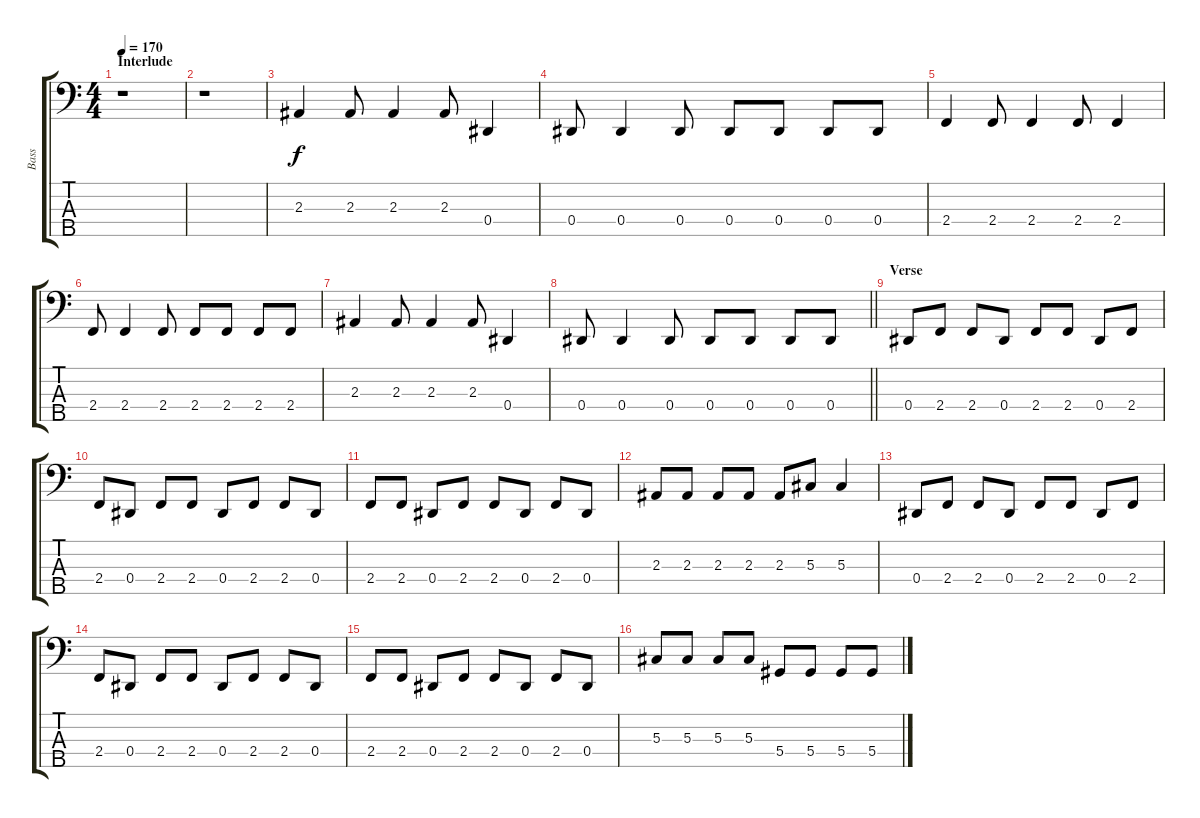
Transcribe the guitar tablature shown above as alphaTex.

\track ("Bass" "Bass") {instrument electricbassfinger}
\staff {score tabs}
\tuning (Gb2 Db2 Ab1 Eb1 Bb0) {hide}
\ts (4 4)
\section ("" "Interlude")
\tempo 170
\clef f4
\ks c
r.1{dy f} |
r.1 |
2.3.4 2.3.8 2.3.4 2.3.8 0.4.4 |
0.4.8 0.4.4 0.4.8 0.4.8 0.4.8 0.4.8 0.4.8 |
2.4.4 2.4.8 2.4.4 2.4.8 2.4.4 |
2.4.8 2.4.4 2.4.8 2.4.8 2.4.8 2.4.8 2.4.8 |
2.3.4 2.3.8 2.3.4 2.3.8 0.4.4 |
\barLineRight lightlight
0.4.8 0.4.4 0.4.8 0.4.8 0.4.8 0.4.8 0.4.8 |
\section ("" "Verse")
0.4.8 2.4.8 2.4.8 0.4.8 2.4.8 2.4.8 0.4.8 2.4.8 |
2.4.8 0.4.8 2.4.8 2.4.8 0.4.8 2.4.8 2.4.8 0.4.8 |
2.4.8 2.4.8 0.4.8 2.4.8 2.4.8 0.4.8 2.4.8 0.4.8 |
2.3.8 2.3.8 2.3.8 2.3.8 2.3.8 5.3.8 5.3.4 |
0.4.8 2.4.8 2.4.8 0.4.8 2.4.8 2.4.8 0.4.8 2.4.8 |
2.4.8 0.4.8 2.4.8 2.4.8 0.4.8 2.4.8 2.4.8 0.4.8 |
2.4.8 2.4.8 0.4.8 2.4.8 2.4.8 0.4.8 2.4.8 0.4.8 |
5.3.8 5.3.8 5.3.8 5.3.8 5.4.8 5.4.8 5.4.8 5.4.8
